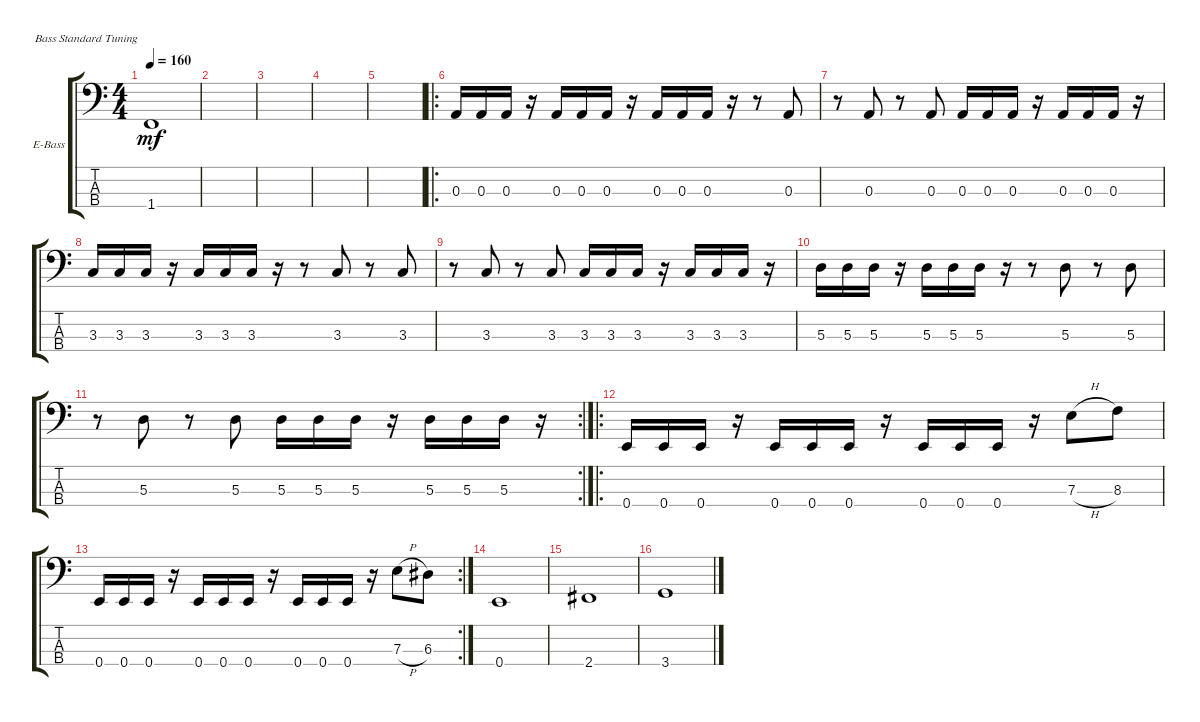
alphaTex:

\defaultSystemsLayout 4
\bracketExtendMode groupsimilarinstruments
\firstSystemTrackNameOrientation horizontal
\otherSystemsTrackNameOrientation horizontal
\track ("Electric Bass" "E-Bass") {instrument electricbassfinger}
\staff {score tabs}
\tuning (G2 D2 A1 E1)
\ts (4 4)
\tempo 160
\clef f4
\ks c
1.4.1{dy mf} |
|
|
|
|
\ro
0.3.16 0.3.16 0.3.16 r.16 0.3.16 0.3.16 0.3.16 r.16 0.3.16 0.3.16 0.3.16 r.16 r.8 0.3.8 |
r.8 0.3.8 r.8 0.3.8 0.3.16 0.3.16 0.3.16 r.16 0.3.16 0.3.16 0.3.16 r.16 |
3.3.16 3.3.16 3.3.16 r.16 3.3.16 3.3.16 3.3.16 r.16 r.8 3.3.8 r.8 3.3.8 |
r.8 3.3.8 r.8 3.3.8 3.3.16 3.3.16 3.3.16 r.16 3.3.16 3.3.16 3.3.16 r.16 |
5.3.16 5.3.16 5.3.16 r.16 5.3.16 5.3.16 5.3.16 r.16 r.8 5.3.8 r.8 5.3.8 |
\rc 2
r.8 5.3.8 r.8 5.3.8 5.3.16 5.3.16 5.3.16 r.16 5.3.16 5.3.16 5.3.16 r.16 |
\ro
0.4.16 0.4.16 0.4.16 r.16 0.4.16 0.4.16 0.4.16 r.16 0.4.16 0.4.16 0.4.16 r.16 7.3{h}.8 8.3.8 |
\rc 2
0.4.16 0.4.16 0.4.16 r.16 0.4.16 0.4.16 0.4.16 r.16 0.4.16 0.4.16 0.4.16 r.16 7.3{h}.8 6.3.8 |
0.4.1 |
2.4.1 |
3.4.1
